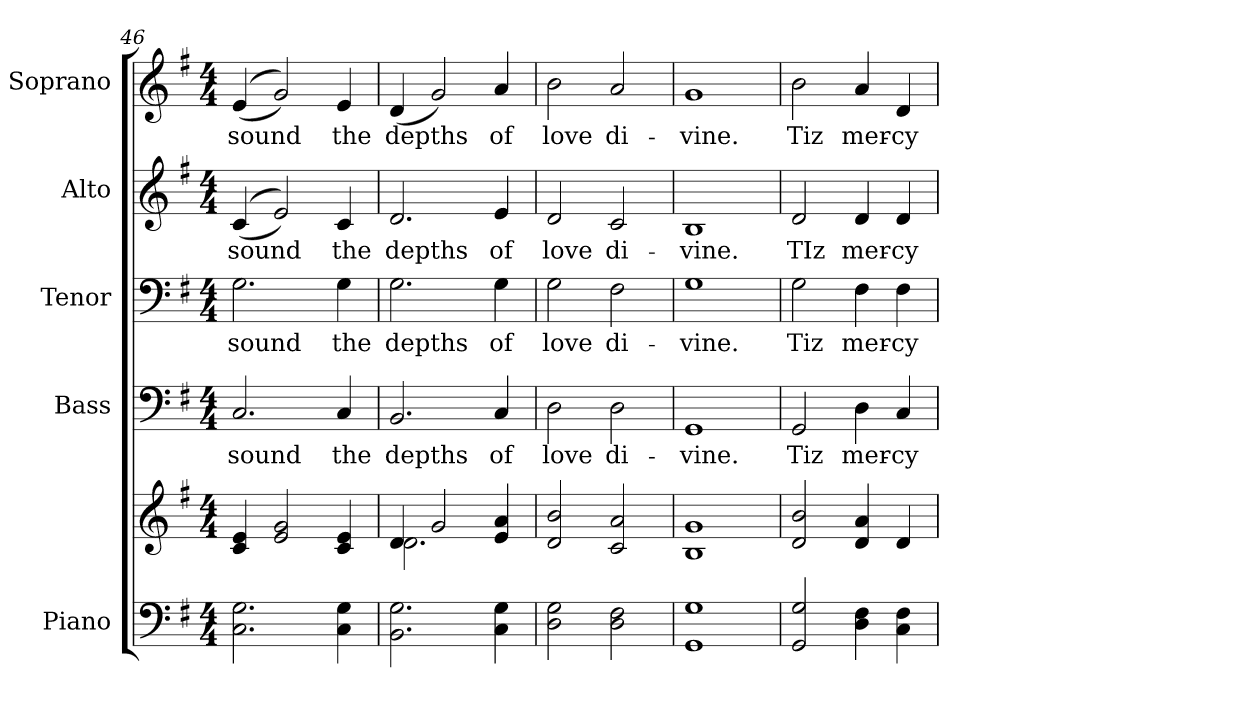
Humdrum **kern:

**kern	**kern	**kern	**text	**kern	**text	**kern	**text	**kern	**text
*part5	*part5	*part4	*part4	*part3	*part3	*part2	*part2	*part1	*part1
*staff6	*staff5	*staff4	*staff4	*staff3	*staff3	*staff2	*staff2	*staff1	*staff1
*I"Piano	*	*I"Bass	*	*I"Tenor	*	*I"Alto	*	*I"Soprano	*
*I'Pno.	*	*I'B.	*	*I'T.	*	*I'A.	*	*I'S.	*
*clefF4	*clefG2	*clefF4	*	*clefF4	*	*clefG2	*	*clefG2	*
*k[f#]	*k[f#]	*k[f#]	*	*k[f#]	*	*k[f#]	*	*k[f#]	*
*G:	*G:	*G:	*	*G:	*	*G:	*	*G:	*
*M4/4	*M4/4	*M4/4	*	*M4/4	*	*M4/4	*	*M4/4	*
=46	=46	=46	=46	=46	=46	=46	=46	=46	=46
!	!	!	!LO:LY:b:color=#000000	!	!	!	!	!	!
!	!	!	!	!	!LO:LY:b:color=#000000	!	!	!	!
!	!	!	!	!	!	!	!LO:LY:b:color=#000000	!	!
!	!	!	!	!	!	!	!	!	!LO:LY:b:color=#000000
2.Ci\ 2.Gi	4ci/ 4ei	2.Ci/	sound	2.Gi\	sound	((4ci/	sound	((4ei/	sound
.	2ei/ 2gi	.	.	.	.	2ei/))	.	2gi/))	.
!	!	!	!LO:LY:b:color=#000000	!	!	!	!	!	!
!	!	!	!	!	!LO:LY:b:color=#000000	!	!	!	!
!	!	!	!	!	!	!	!LO:LY:b:color=#000000	!	!
!	!	!	!	!	!	!	!	!	!LO:LY:b:color=#000000
4Ci\ 4Gi	4ci/ 4ei	4Ci/	the	4Gi\	the	4ci/	the	4ei/	the
=47	=47	=47	=47	=47	=47	=47	=47	=47	=47
*	*^	*	*	*	*	*	*	*	*
!	!	!	!	!LO:LY:b:color=#000000	!	!	!	!	!	!
!	!	!	!	!	!	!LO:LY:b:color=#000000	!	!	!	!
!	!	!	!	!	!	!	!	!LO:LY:b:color=#000000	!	!
!	!	!	!	!	!	!	!	!	!	!LO:LY:b:color=#000000
2.BBi\ 2.Gi	4di/	2.di\	2.BBi/	depths	2.Gi\	depths	2.di/	depths	(4di/	depths
.	2gi/	.	.	.	.	.	.	.	2gi/)	.
!	!	!	!	!LO:LY:b:color=#000000	!	!	!	!	!	!
!	!	!	!	!	!	!LO:LY:b:color=#000000	!	!	!	!
!	!	!	!	!	!	!	!	!LO:LY:b:color=#000000	!	!
!	!	!	!	!	!	!	!	!	!	!LO:LY:b:color=#000000
4Ci\ 4Gi	4ei/ 4ai	4ryy	4Ci/	of	4Gi\	of	4ei/	of	4ai/	of
*	*v	*v	*	*	*	*	*	*	*	*
=48	=48	=48	=48	=48	=48	=48	=48	=48	=48
*	*^	*	*	*	*	*	*	*	*
!	!	!	!	!LO:LY:b:color=#000000	!	!	!	!	!	!
*	*v	*v	*	*	*	*	*	*	*	*
*	*^	*	*	*	*	*	*	*	*
!	!	!	!	!	!	!LO:LY:b:color=#000000	!	!	!	!
*	*v	*v	*	*	*	*	*	*	*	*
*	*^	*	*	*	*	*	*	*	*
!	!	!	!	!	!	!	!	!LO:LY:b:color=#000000	!	!
*	*v	*v	*	*	*	*	*	*	*	*
*	*^	*	*	*	*	*	*	*	*
!	!	!	!	!	!	!	!	!	!	!LO:LY:b:color=#000000
*	*v	*v	*	*	*	*	*	*	*	*
2Di\ 2Gi	2di/ 2bi	2Di\	love	2Gi\	love	2di/	love	2bi\	love
!	!	!	!LO:LY:b:color=#000000	!	!	!	!	!	!
!	!	!	!	!	!LO:LY:b:color=#000000	!	!	!	!
!	!	!	!	!	!	!	!LO:LY:b:color=#000000	!	!
!	!	!	!	!	!	!	!	!	!LO:LY:b:color=#000000
2Di\ 2F#i	2ci/ 2ai	2Di\	di-	2F#i\	di-	2ci/	di-	2ai/	di-
!!LO:PB:g=z
=49	=49	=49	=49	=49	=49	=49	=49	=49	=49
!	!	!	!LO:LY:b:color=#000000	!	!	!	!	!	!
!	!	!	!	!	!LO:LY:b:color=#000000	!	!	!	!
!	!	!	!	!	!	!	!LO:LY:b:color=#000000	!	!
!	!	!	!	!	!	!	!	!	!LO:LY:b:color=#000000
1GGi 1Gi	1Bi 1gi	1GGi	-vine.	1Gi	-vine.	1Bi	-vine.	1gi	-vine.
=50	=50	=50	=50	=50	=50	=50	=50	=50	=50
!	!	!	!LO:LY:b:color=#000000	!	!	!	!	!	!
!	!	!	!	!	!LO:LY:b:color=#000000	!	!	!	!
!	!	!	!	!	!	!	!LO:LY:b:color=#000000	!	!
!	!	!	!	!	!	!	!	!	!LO:LY:b:color=#000000
2GGi/ 2Gi	2di/ 2bi	2GGi/	Tiz	2Gi\	Tiz	2di/	TIz	2bi\	Tiz
!	!	!	!LO:LY:b:color=#000000	!	!	!	!	!	!
!	!	!	!	!	!LO:LY:b:color=#000000	!	!	!	!
!	!	!	!	!	!	!	!LO:LY:b:color=#000000	!	!
!	!	!	!	!	!	!	!	!	!LO:LY:b:color=#000000
4Di\ 4F#i	4di/ 4ai	4Di\	mer-	4F#i\	mer-	4di/	mer-	4ai/	mer-
!	!	!	!LO:LY:b:color=#000000	!	!	!	!	!	!
!	!	!	!	!	!LO:LY:b:color=#000000	!	!	!	!
!	!	!	!	!	!	!	!LO:LY:b:color=#000000	!	!
!	!	!	!	!	!	!	!	!	!LO:LY:b:color=#000000
4Ci\ 4F#i	4di/	4Ci/	-cy	4F#i\	-cy	4di/	-cy	4di/	-cy
=	=	=	=	=	=	=	=	=	=
*-	*-	*-	*-	*-	*-	*-	*-	*-	*-
